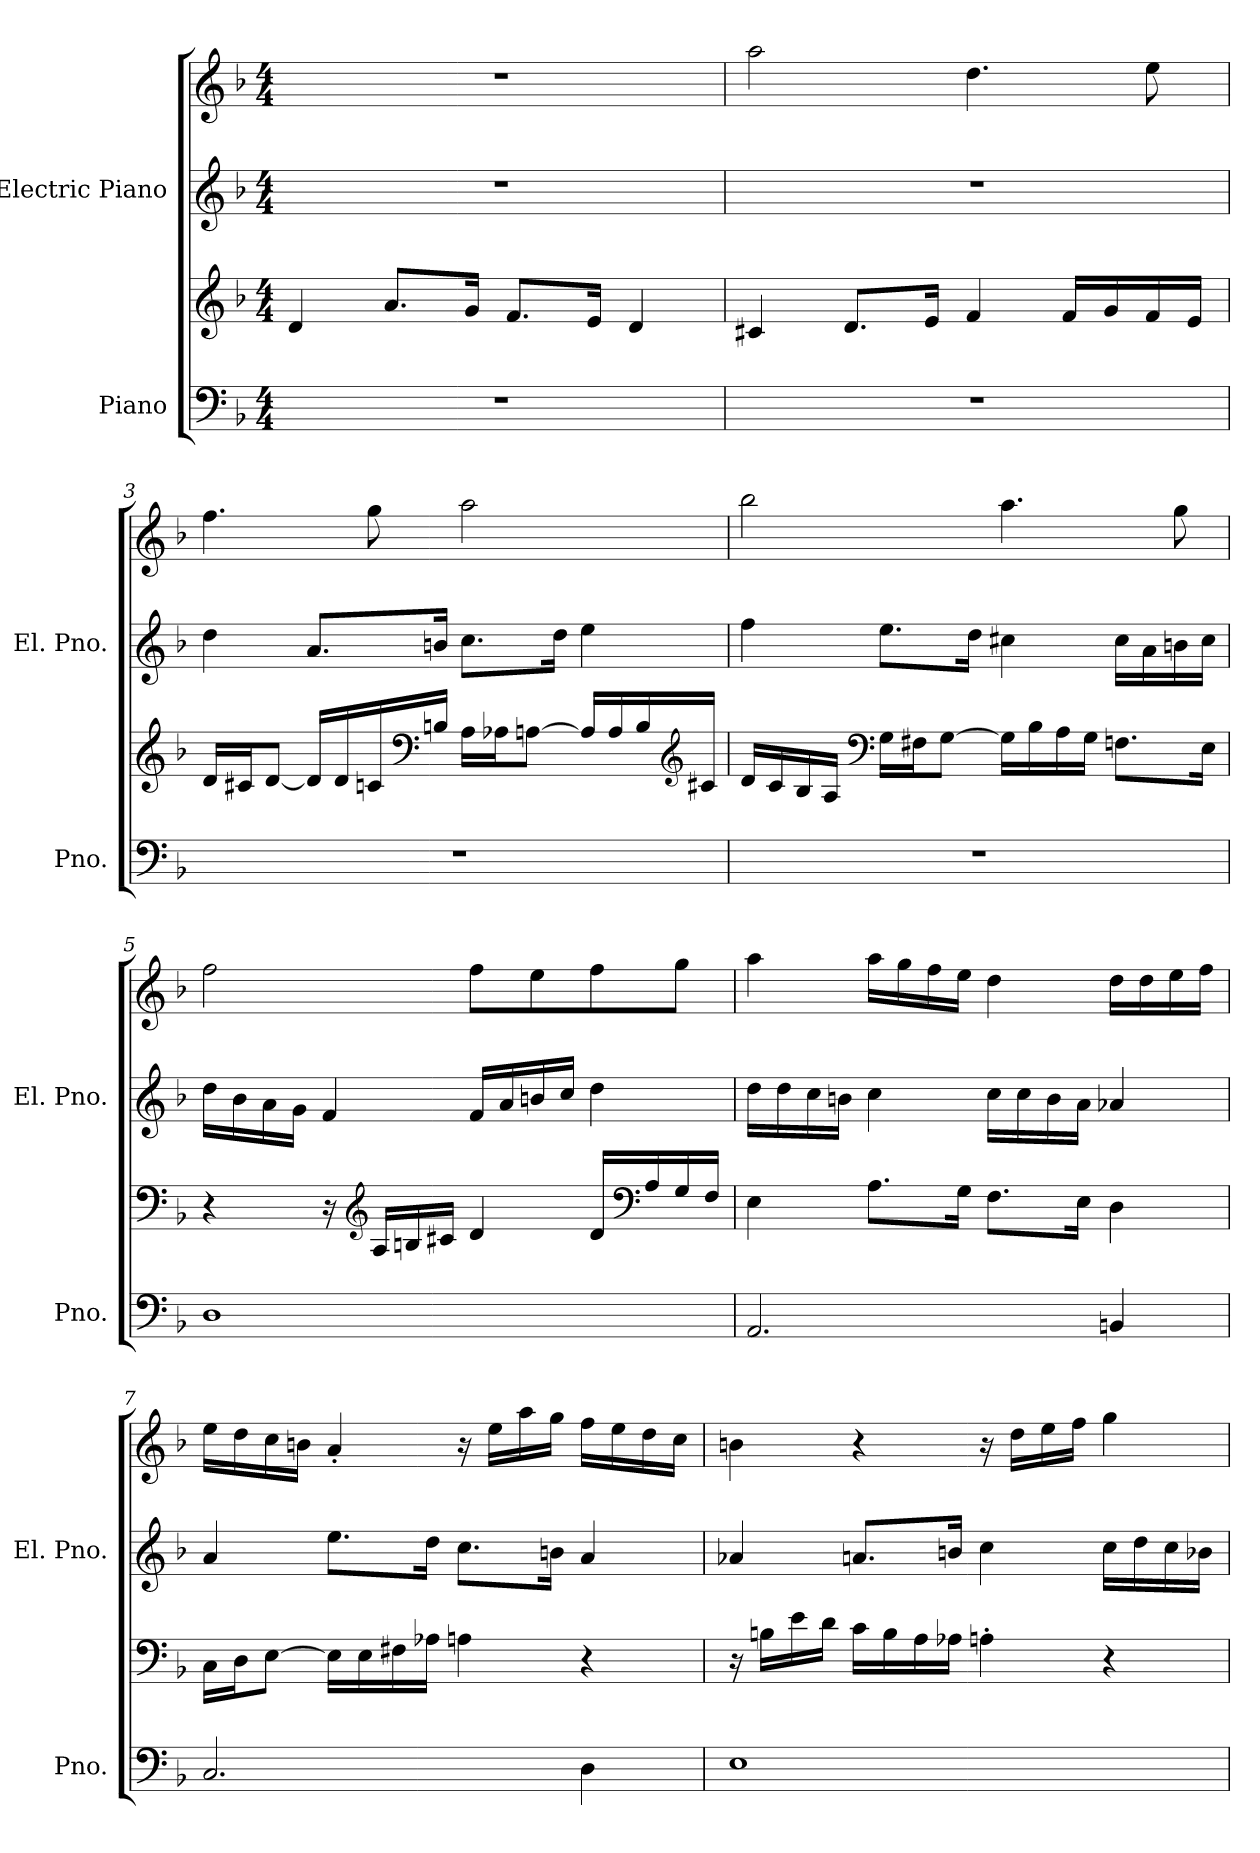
**kern	**kern	**kern	**kern
*part2	*part2	*part1	*part1
*staff4	*staff3	*staff2	*staff1
*I"Piano	*	*I"Electric Piano	*
*I'Pno.	*	*I'El. Pno.	*
*clefF4	*clefG2	*clefG2	*clefG2
*k[b-]	*k[b-]	*k[b-]	*k[b-]
*M4/4	*M4/4	*M4/4	*M4/4
*MM60	*MM60	*MM60	*MM60
=1	=1	=1	=1
1r	4d/	1r	1r
.	8.a/L	.	.
.	16g/Jk	.	.
.	8.f/L	.	.
.	16e/Jk	.	.
.	4d/	.	.
=2	=2	=2	=2
1r	4c#X/	1r	2aa\
.	8.d/L	.	.
.	16e/Jk	.	.
.	4f/	.	4.dd\
.	16f/LL	.	.
.	16g/	.	.
.	16f/	.	8ee\
.	16e/JJ	.	.
!!LO:LB:g=z
=3	=3	=3	=3
1r	16d/LL	4dd\	4.ff\
.	16c#X/J	.	.
.	[8d/J	.	.
.	16d/LL]	8.a/L	.
.	16d/	.	.
.	16cn/	.	8gg\
*	*clefF4	*	*
.	16Bn/JJ	16bn/Jk	.
.	16A\LL	8.cc\L	2aa\
.	16A-X\J	.	.
.	[8An\J	.	.
.	.	16dd\Jk	.
.	16A/LL]	4ee\	.
.	16A/	.	.
.	16B/	.	.
*	*clefG2	*	*
.	16c#X/JJ	.	.
!!LO:LB:g=z
=4	=4	=4	=4
1r	16d/LL	4ff\	2bb-\
.	16c/	.	.
.	16B-/	.	.
.	16A/JJ	.	.
*	*clefF4	*	*
.	16G\LL	8.ee\L	.
.	16F#X\J	.	.
.	[8G\J	.	.
.	.	16dd\Jk	.
.	16G\LL]	4cc#X\	4.aa\
.	16B-\	.	.
.	16A\	.	.
.	16G\JJ	.	.
.	8.Fn\L	16cc#\LL	.
.	.	16a\	.
.	.	16bn\	8gg\
.	16E\Jk	16cc#\JJ	.
=5	=5	=5	=5
1D	4r	16dd\LL	2ff\
.	.	16b-\	.
.	.	16a\	.
.	.	16g\JJ	.
.	16r	4f/	.
*	*clefG2	*	*
.	16A/LL	.	.
.	16Bn/	.	.
.	16c#X/JJ	.	.
.	4d/	16f/LL	8ff\L
.	.	16a/	.
.	.	16bn/	8ee\
.	.	16cc/JJ	.
.	16d/LL	4dd\	8ff\
*	*clefF4	*	*
.	16A/	.	.
.	16G/	.	8gg\J
.	16F/JJ	.	.
!!LO:PB:g=z
=6	=6	=6	=6
2.AA/	4E\	16dd\LL	4aa\
.	.	16dd\	.
.	.	16cc\	.
.	.	16bn\JJ	.
.	8.A\L	4cc\	16aa\LL
.	.	.	16gg\
.	.	.	16ff\
.	16G\Jk	.	16ee\JJ
.	8.F\L	16cc\LL	4dd\
.	.	16cc\	.
.	.	16b\	.
.	16E\Jk	16a\JJ	.
4BBn/	4D\	4a-X/	16dd\LL
.	.	.	16dd\
.	.	.	16ee\
.	.	.	16ff\JJ
=7	=7	=7	=7
2.C/	16C\LL	4a/	16ee\LL
.	16D\J	.	16dd\
.	[8E\J	.	16cc\
.	.	.	16bn\JJ
.	16E\LL]	8.ee\L	4a'/
.	16E\	.	.
.	16F#X\	.	.
.	16A-X\JJ	16dd\Jk	.
.	4An\	8.cc\L	16r
.	.	.	16ee\LL
.	.	.	16aa\
.	.	16bn\Jk	16gg\JJ
4D\	4r	4a/	16ff\LL
.	.	.	16ee\
.	.	.	16dd\
.	.	.	16cc\JJ
!!LO:LB:g=z
=8	=8	=8	=8
1E	16r	4a-X/	4bn\
.	16Bn\LL	.	.
.	16e\	.	.
.	16d\JJ	.	.
.	16c\LL	8.an/L	4r
.	16B\	.	.
.	16A\	.	.
.	16A-X\JJ	16bn/Jk	.
.	4An'\	4cc\	16r
.	.	.	16dd\LL
.	.	.	16ee\
.	.	.	16ff\JJ
.	4r	16cc\LL	4gg\
.	.	16dd\	.
.	.	16cc\	.
.	.	16b-X\JJ	.
=	=	=	=
*-	*-	*-	*-
